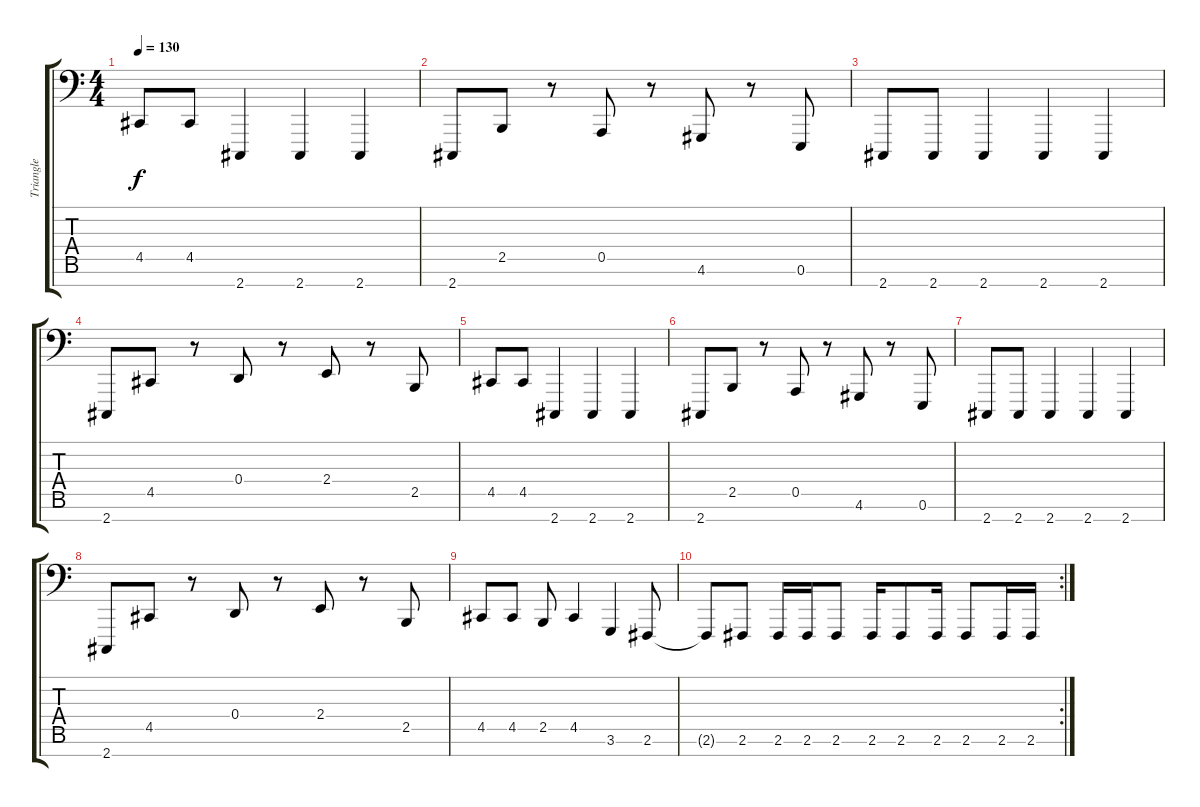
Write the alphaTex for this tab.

\track ("Triangle" "Triangle") {instrument lead1square}
\staff {score tabs}
\tuning (E3 B2 G2 D2 A1 E1 B0) {hide}
\ts (4 4)
\tempo 130
\clef f4
\ks c
4.5.8{dy f} 4.5.8 2.7.4 2.7.4 2.7.4 |
2.7.8 2.5.8 r.8 0.5.8 r.8 4.6.8 r.8 0.6.8 |
2.7.8 2.7.8 2.7.4 2.7.4 2.7.4 |
2.7.8 4.5.8 r.8 0.4.8 r.8 2.4.8 r.8 2.5.8 |
4.5.8 4.5.8 2.7.4 2.7.4 2.7.4 |
2.7.8 2.5.8 r.8 0.5.8 r.8 4.6.8 r.8 0.6.8 |
2.7.8 2.7.8 2.7.4 2.7.4 2.7.4 |
2.7.8 4.5.8 r.8 0.4.8 r.8 2.4.8 r.8 2.5.8 |
4.5.8 4.5.8 2.5.8 4.5.4 3.6.4 2.6.8 |
\rc 2
2.6{t}.8 2.6.8 2.6.16 2.6.16 2.6.8 2.6.16 2.6.8 2.6.16 2.6.8 2.6.16 2.6.16
